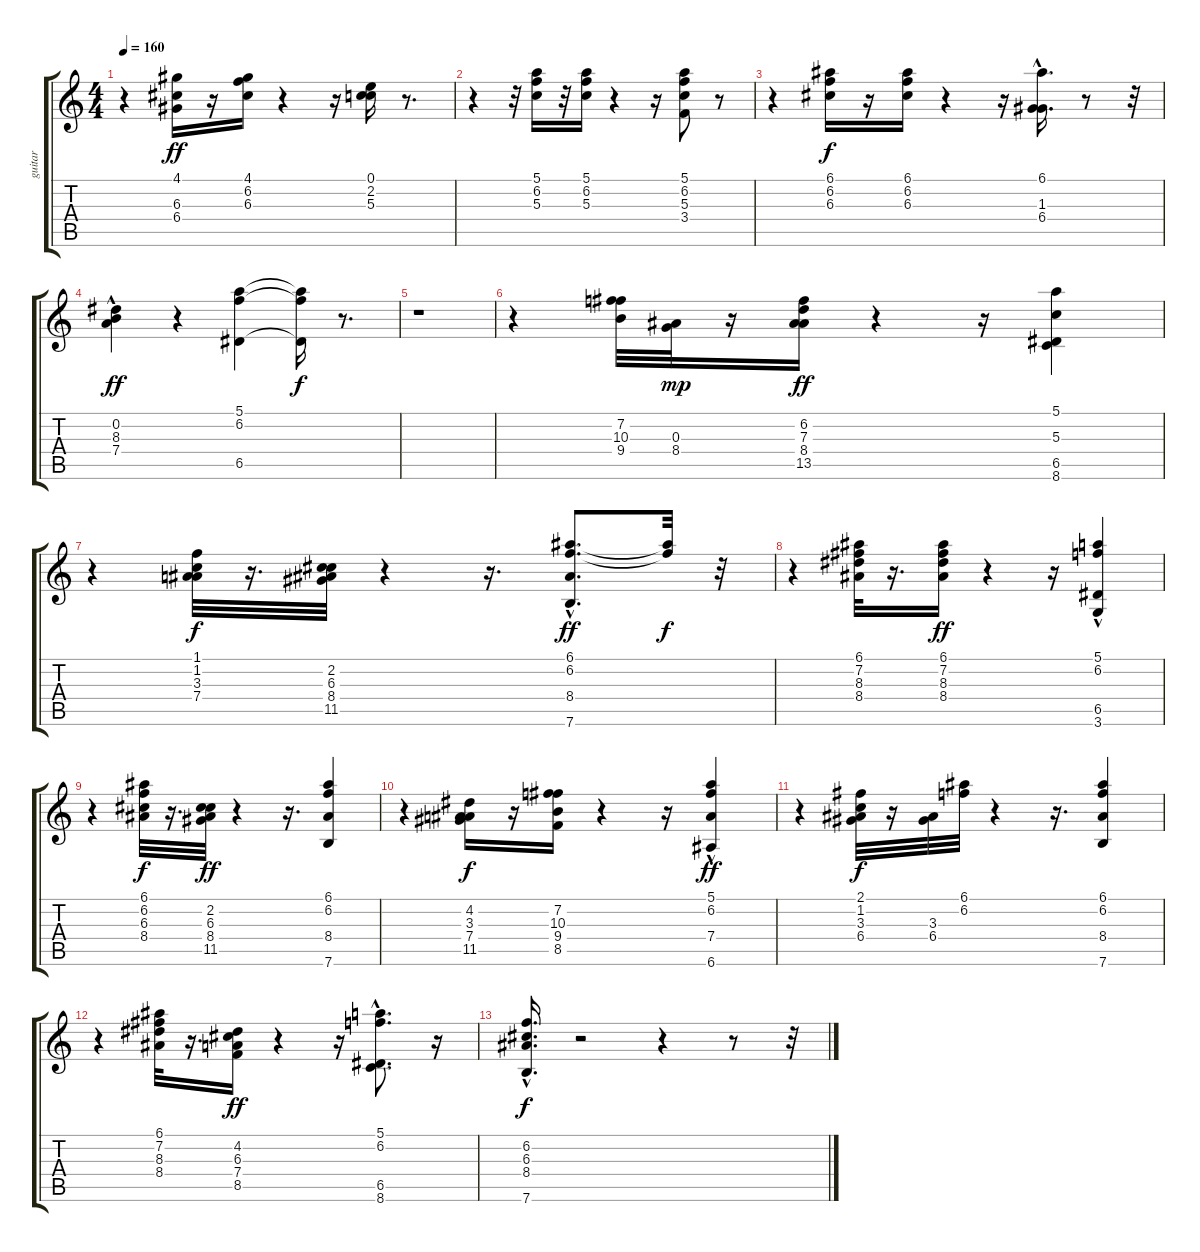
\track ("guitar" "guitar") {instrument acousticguitarnylon}
\staff {score tabs}
\tuning (E4 B3 G3 D3 A2 E2) {hide}
\ts (4 4)
\tempo 160
\clef g2
\ks c
r.4{dy f} (4.1 6.3 6.4).16{dy ff} r.16 (4.1 6.2 6.3).16 r.4 r.16 (0.1 2.2 5.3).16 r.8{d} |
r.4 r.32 (5.1 6.2 5.3).16 r.32 (5.1 6.2 5.3).16 r.4 r.16 (5.1 6.2 5.3 3.4).8 r.8 |
r.4 (6.1 6.2 6.3).16{dy f} r.16 (6.1 6.2 6.3).16 r.4 r.16 (6.1 1.3{hac} 6.4).16{d} r.8 r.32 |
(0.2 8.3 7.4{hac}).4{dy ff} r.4 (5.1 6.2 6.5).4 (5.1{t} 6.2{t} 6.5{t}).16{dy f} r.8{d} |
r.1 |
r.4 (7.2 10.3 9.4).32 (0.3 8.4).32{dy mp} r.16 (6.2 7.3 8.4 13.5).16{dy ff} r.4 r.16 (5.1 5.3 6.5 8.6).4 |
r.4 (1.1 1.2 3.3 7.4).32{dy f} r.16{d} (2.2 6.3 8.4 11.5).32 r.4 r.16{d} (6.1{hac} 6.2{hac} 8.4{hac} 7.6{hac}).8{d dy ff} (6.1{t} 6.2{t}).32{dy f} r.32 |
r.4 (6.1 7.2 8.3 8.4).32 r.16{d} (6.1 7.2 8.3 8.4).16{dy ff} r.4 r.16 (5.1 6.2 6.5{hac} 3.6{hac}).4 |
r.4 (6.1 6.2 6.3 8.4).32{dy f} r.16{d} (2.2 6.3 8.4 11.5).32{dy ff} r.4 r.16{d} (6.1 6.2 8.4 7.6).4 |
r.4 (4.2 3.3 7.4 11.5).16{dy f} r.16 (7.2 10.3 9.4 8.5).16 r.4 r.16 (5.1 6.2 7.4{hac} 6.6{hac}).4{dy ff} |
r.4 (2.1 1.2 3.3 6.4).32{dy f} r.16 (3.3 6.4).32 (6.1 6.2).32 r.4 r.16{d} (6.1 6.2 8.4 7.6).4 |
r.4 (6.1 7.2 8.3 8.4).32 r.16{d} (4.2 6.3 7.4 8.5).16{dy ff} r.4 r.16 (5.1{hac} 6.2{hac} 6.5 8.6).8{d} r.16 |
(6.2{hac} 6.3{hac} 8.4{hac} 7.6{hac}).16{d dy f} r.2 r.4 r.8 r.32
